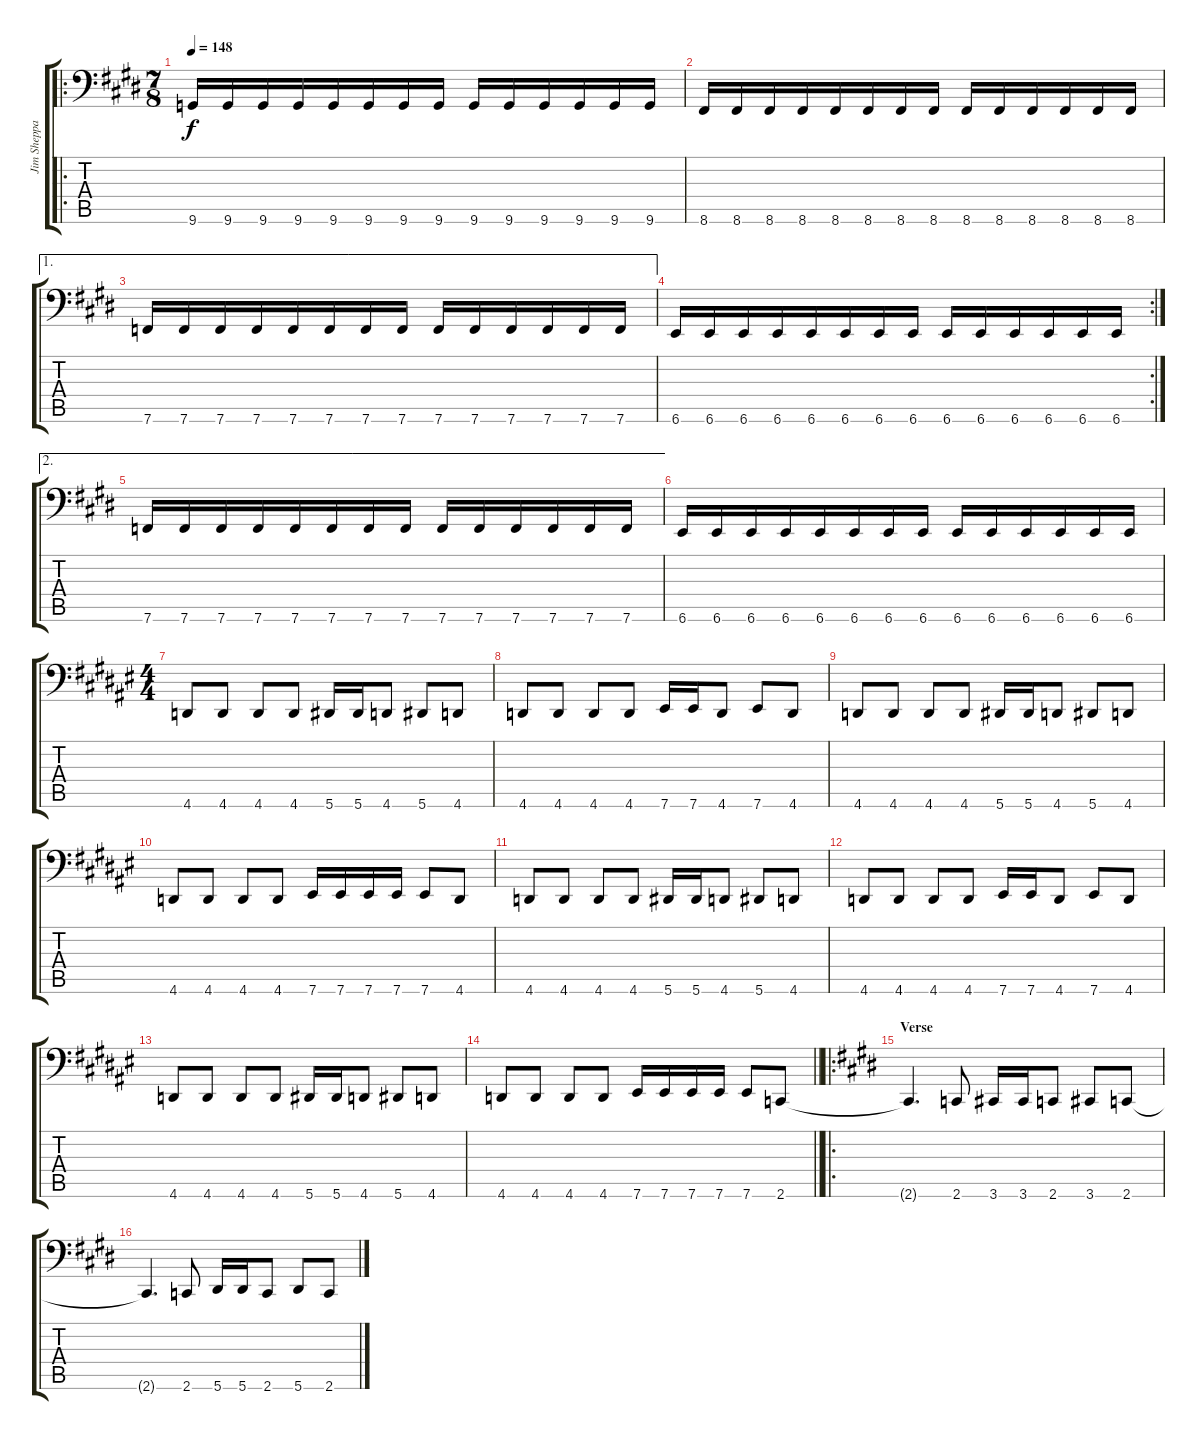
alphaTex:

\track ("Jim Sheppard" "Jim Sheppa") {instrument electricbassfinger}
\staff {score tabs}
\tuning (B2 Gb2 Db2 Ab1 Eb1 Bb0) {hide}
\ro
\ts (7 8)
\tempo 148
\clef f4
\ks e
9.6.16{dy f instrument electricbassfinger} 9.6.16 9.6.16 9.6.16 9.6.16 9.6.16 9.6.16 9.6.16 9.6.16 9.6.16 9.6.16 9.6.16 9.6.16 9.6.16 |
8.6.16 8.6.16 8.6.16 8.6.16 8.6.16 8.6.16 8.6.16 8.6.16 8.6.16 8.6.16 8.6.16 8.6.16 8.6.16 8.6.16 |
\ae 1
7.6.16 7.6.16 7.6.16 7.6.16 7.6.16 7.6.16 7.6.16 7.6.16 7.6.16 7.6.16 7.6.16 7.6.16 7.6.16 7.6.16 |
\rc 2
6.6.16 6.6.16 6.6.16 6.6.16 6.6.16 6.6.16 6.6.16 6.6.16 6.6.16 6.6.16 6.6.16 6.6.16 6.6.16 6.6.16 |
\ae 2
7.6.16 7.6.16 7.6.16 7.6.16 7.6.16 7.6.16 7.6.16 7.6.16 7.6.16 7.6.16 7.6.16 7.6.16 7.6.16 7.6.16 |
6.6.16 6.6.16 6.6.16 6.6.16 6.6.16 6.6.16 6.6.16 6.6.16 6.6.16 6.6.16 6.6.16 6.6.16 6.6.16 6.6.16 |
\ts (4 4)
\ks f#
4.6.8 4.6.8 4.6.8 4.6.8 5.6.16 5.6.16 4.6.8 5.6.8 4.6.8 |
4.6.8 4.6.8 4.6.8 4.6.8 7.6.16 7.6.16 4.6.8 7.6.8 4.6.8 |
4.6.8 4.6.8 4.6.8 4.6.8 5.6.16 5.6.16 4.6.8 5.6.8 4.6.8 |
4.6.8 4.6.8 4.6.8 4.6.8 7.6.16 7.6.16 7.6.16 7.6.16 7.6.8 4.6.8 |
4.6.8 4.6.8 4.6.8 4.6.8 5.6.16 5.6.16 4.6.8 5.6.8 4.6.8 |
4.6.8 4.6.8 4.6.8 4.6.8 7.6.16 7.6.16 4.6.8 7.6.8 4.6.8 |
4.6.8 4.6.8 4.6.8 4.6.8 5.6.16 5.6.16 4.6.8 5.6.8 4.6.8 |
\barLineRight lightlight
4.6.8 4.6.8 4.6.8 4.6.8 7.6.16 7.6.16 7.6.16 7.6.16 7.6.8 2.6.8 |
\ro
\section ("" "Verse")
\ks e
2.6{t}.4{d} 2.6.8 3.6.16 3.6.16 2.6.8 3.6.8 2.6.8 |
2.6{t}.4{d} 2.6.8 5.6.16 5.6.16 2.6.8 5.6.8 2.6.8
